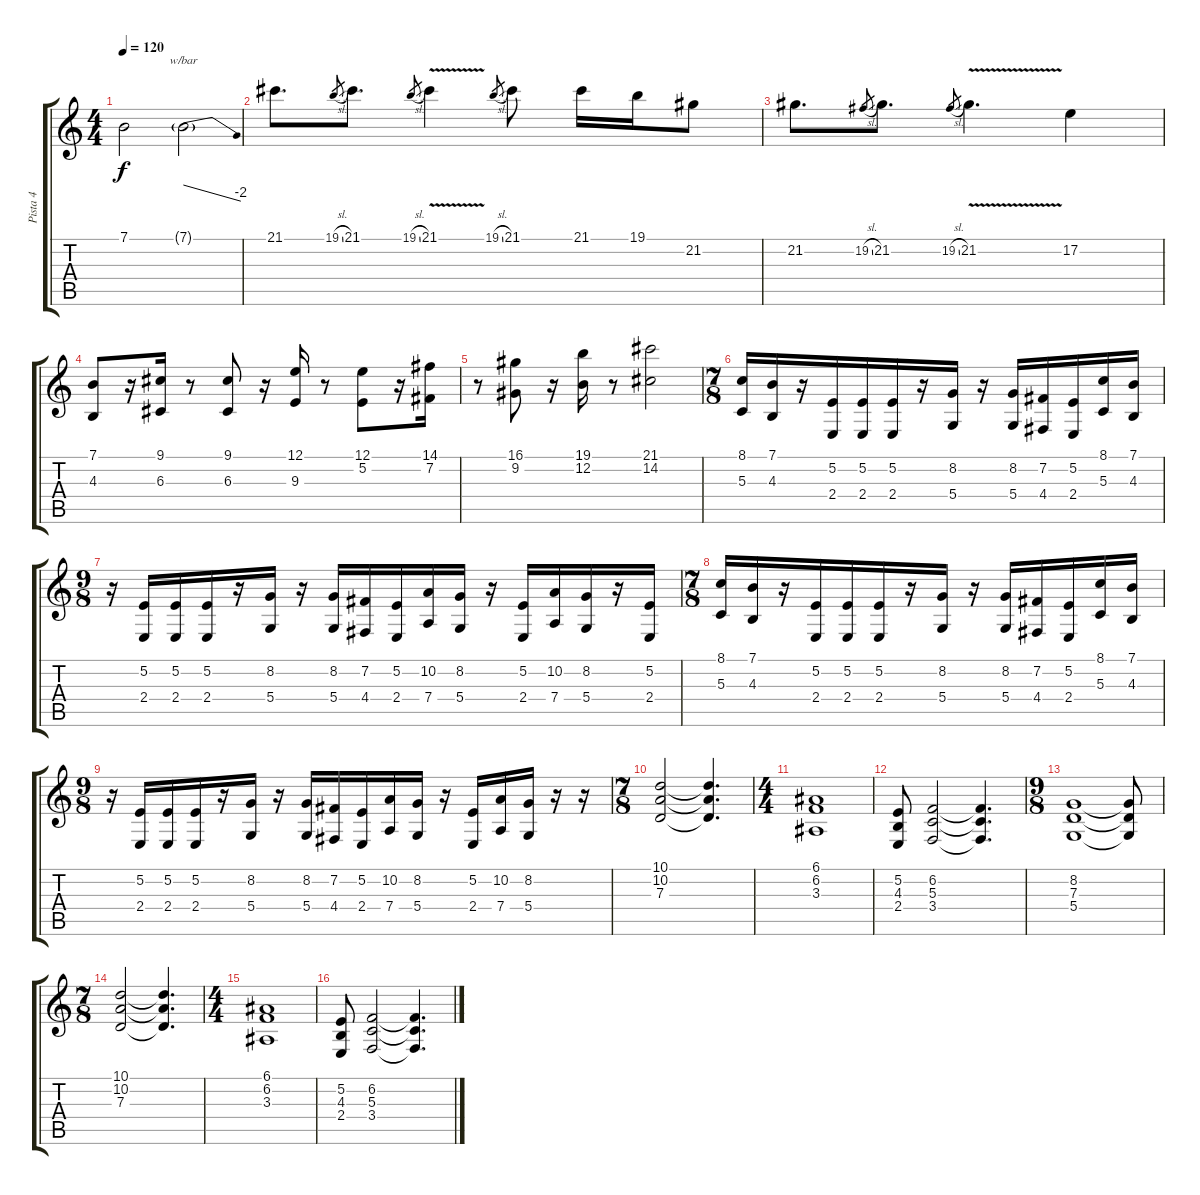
\track ("Pista 4" "Pista 4") {instrument lead1square}
\staff {score tabs}
\tuning (E4 B3 G3 D3 A2 E2) {hide}
\ts (4 4)
\tempo 120
\clef g2
\ks c
7.1.2{dy f} 7.1{g}.2{tbe (dive default 0 0 60 -8)} |
21.1.8{d} 19.1{sl}.8{gr} 21.1.8{d} 19.1{sl}.8{gr} 21.1{v}.4 19.1{sl}.8{gr} 21.1.8 21.1.16 19.1.16 21.2.8 |
21.2.8{d} 19.2{sl}.8{gr} 21.2.8{d} 19.2{sl}.8{gr} 21.2{v}.4{d} 17.2.4 |
(7.1 4.3).8 r.16 (9.1 6.3).16 r.8 (9.1 6.3).8 r.16 (12.1 9.3).16 r.8 (12.1 5.2).8 r.16 (14.1 7.2).16 |
r.8 (16.1 9.2).8 r.16 (19.1 12.2).16 r.8 (21.1 14.2).2 |
\ts (7 8)
(8.1 5.3).16 (7.1 4.3).16 r.16 (5.2 2.4).16 (5.2 2.4).16 (5.2 2.4).16 r.16 (8.2 5.4).16 r.16 (8.2 5.4).16 (7.2 4.4).16 (5.2 2.4).16 (8.1 5.3).16 (7.1 4.3).16 |
\ts (9 8)
r.16 (5.2 2.4).16 (5.2 2.4).16 (5.2 2.4).16 r.16 (8.2 5.4).16 r.16 (8.2 5.4).16 (7.2 4.4).16 (5.2 2.4).16 (10.2 7.4).16 (8.2 5.4).16 r.16 (5.2 2.4).16 (10.2 7.4).16 (8.2 5.4).16 r.16 (5.2 2.4).16 |
\ts (7 8)
(8.1 5.3).16 (7.1 4.3).16 r.16 (5.2 2.4).16 (5.2 2.4).16 (5.2 2.4).16 r.16 (8.2 5.4).16 r.16 (8.2 5.4).16 (7.2 4.4).16 (5.2 2.4).16 (8.1 5.3).16 (7.1 4.3).16 |
\ts (9 8)
r.16 (5.2 2.4).16 (5.2 2.4).16 (5.2 2.4).16 r.16 (8.2 5.4).16 r.16 (8.2 5.4).16 (7.2 4.4).16 (5.2 2.4).16 (10.2 7.4).16 (8.2 5.4).16 r.16 (5.2 2.4).16 (10.2 7.4).16 (8.2 5.4).16 r.16 r.16 |
\ts (7 8)
(10.1 10.2 7.3).2{volume 13 instrument stringensemble1} (10.1{t} 10.2{t} 7.3{t}).4{d} |
\ts (4 4)
(6.1 6.2 3.3).1 |
(5.2 4.3 2.4).8 (6.2 5.3 3.4).2 (6.2{t} 5.3{t} 3.4{t}).4{d} |
\ts (9 8)
(8.2 7.3 5.4).1 (8.2{t} 7.3{t} 5.4{t}).8 |
\ts (7 8)
(10.1 10.2 7.3).2{volume 10 instrument stringensemble1} (10.1{t} 10.2{t} 7.3{t}).4{d} |
\ts (4 4)
(6.1 6.2 3.3).1 |
(5.2 4.3 2.4).8 (6.2 5.3 3.4).2 (6.2{t} 5.3{t} 3.4{t}).4{d}
